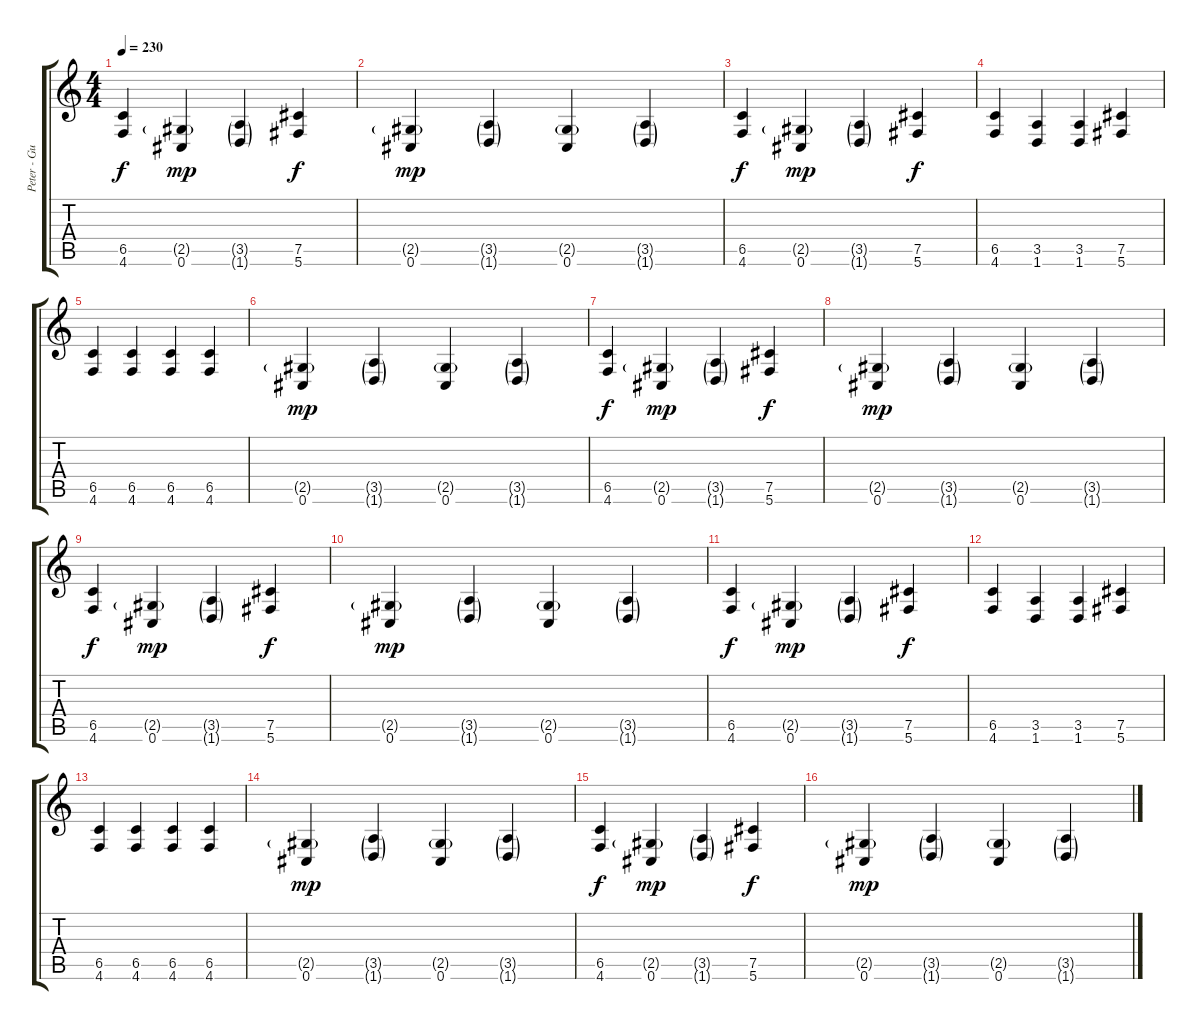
\track ("Peter - Guitar, Vocal" "Peter - Gu") {instrument overdrivenguitar}
\staff {score tabs}
\tuning (Db4 Ab3 E3 B2 Gb2 Db2) {hide}
\ts (4 4)
\tempo 230
\clef g2
\ks c
(6.5 4.6).4{dy f} (2.5{g} 0.6).4{dy mp} (3.5{g} 1.6{g}).4 (7.5 5.6).4{dy f} |
(2.5{g} 0.6).4{dy mp} (3.5{g} 1.6{g}).4 (2.5{g} 0.6).4 (3.5{g} 1.6{g}).4 |
(6.5 4.6).4{dy f} (2.5{g} 0.6).4{dy mp} (3.5{g} 1.6{g}).4 (7.5 5.6).4{dy f} |
(6.5 4.6).4 (3.5 1.6).4 (3.5 1.6).4 (7.5 5.6).4 |
(6.5 4.6).4 (6.5 4.6).4 (6.5 4.6).4 (6.5 4.6).4 |
(2.5{g} 0.6).4{dy mp} (3.5{g} 1.6{g}).4 (2.5{g} 0.6).4 (3.5{g} 1.6{g}).4 |
(6.5 4.6).4{dy f} (2.5{g} 0.6).4{dy mp} (3.5{g} 1.6{g}).4 (7.5 5.6).4{dy f} |
(2.5{g} 0.6).4{dy mp} (3.5{g} 1.6{g}).4 (2.5{g} 0.6).4 (3.5{g} 1.6{g}).4 |
(6.5 4.6).4{dy f} (2.5{g} 0.6).4{dy mp} (3.5{g} 1.6{g}).4 (7.5 5.6).4{dy f} |
(2.5{g} 0.6).4{dy mp} (3.5{g} 1.6{g}).4 (2.5{g} 0.6).4 (3.5{g} 1.6{g}).4 |
(6.5 4.6).4{dy f} (2.5{g} 0.6).4{dy mp} (3.5{g} 1.6{g}).4 (7.5 5.6).4{dy f} |
(6.5 4.6).4 (3.5 1.6).4 (3.5 1.6).4 (7.5 5.6).4 |
(6.5 4.6).4 (6.5 4.6).4 (6.5 4.6).4 (6.5 4.6).4 |
(2.5{g} 0.6).4{dy mp} (3.5{g} 1.6{g}).4 (2.5{g} 0.6).4 (3.5{g} 1.6{g}).4 |
(6.5 4.6).4{dy f} (2.5{g} 0.6).4{dy mp} (3.5{g} 1.6{g}).4 (7.5 5.6).4{dy f} |
(2.5{g} 0.6).4{dy mp} (3.5{g} 1.6{g}).4 (2.5{g} 0.6).4 (3.5{g} 1.6{g}).4
